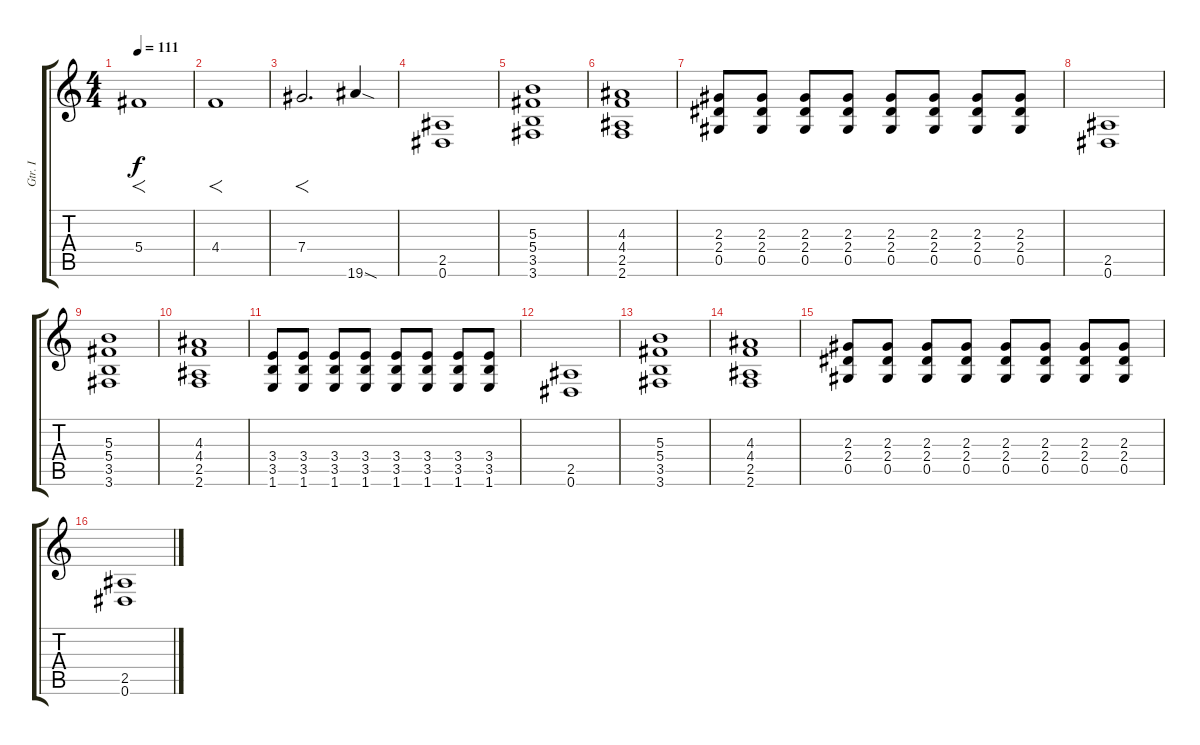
\track ("Gtr. I" "Gtr. I") {instrument distortionguitar}
\staff {score tabs}
\tuning (Eb4 Bb3 Gb3 Db3 Ab2 Eb2) {hide}
\ts (4 4)
\tempo 111
\clef g2
\ks c
5.4.1{f dy f} |
4.4.1{f} |
7.4.2{f d} 19.6{sod}.4 |
(2.5 0.6).1 |
(5.3 5.4 3.5 3.6).1 |
(4.3 4.4 2.5 2.6).1 |
(2.3 2.4 0.5).8 (2.3 2.4 0.5).8 (2.3 2.4 0.5).8 (2.3 2.4 0.5).8 (2.3 2.4 0.5).8 (2.3 2.4 0.5).8 (2.3 2.4 0.5).8 (2.3 2.4 0.5).8 |
(2.5 0.6).1 |
(5.3 5.4 3.5 3.6).1 |
(4.3 4.4 2.5 2.6).1 |
(3.4 3.5 1.6).8 (3.4 3.5 1.6).8 (3.4 3.5 1.6).8 (3.4 3.5 1.6).8 (3.4 3.5 1.6).8 (3.4 3.5 1.6).8 (3.4 3.5 1.6).8 (3.4 3.5 1.6).8 |
(2.5 0.6).1 |
(5.3 5.4 3.5 3.6).1 |
(4.3 4.4 2.5 2.6).1 |
(2.3 2.4 0.5).8 (2.3 2.4 0.5).8 (2.3 2.4 0.5).8 (2.3 2.4 0.5).8 (2.3 2.4 0.5).8 (2.3 2.4 0.5).8 (2.3 2.4 0.5).8 (2.3 2.4 0.5).8 |
(2.5 0.6).1
